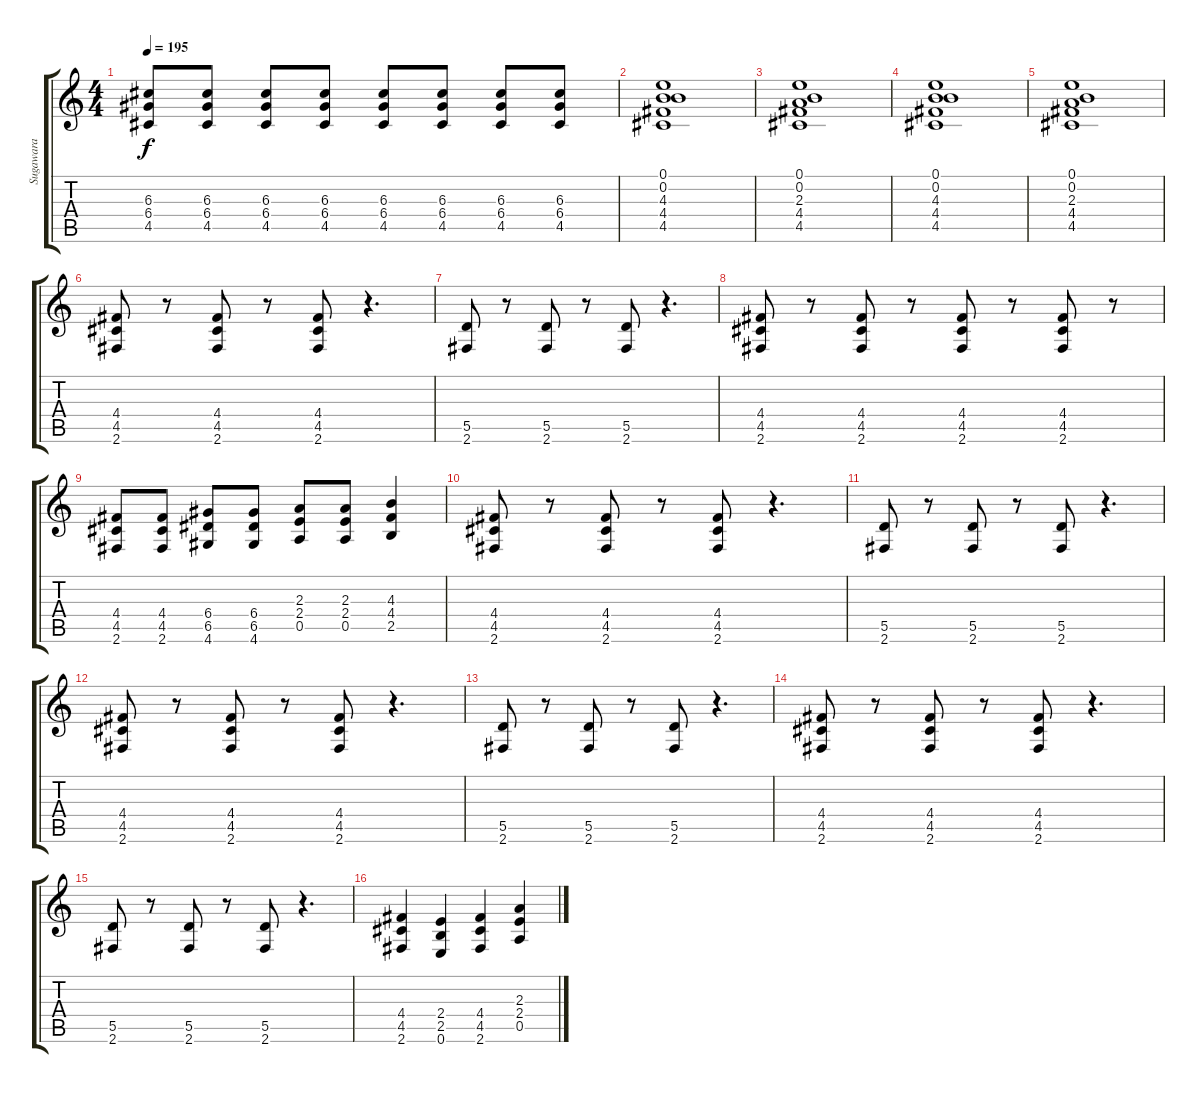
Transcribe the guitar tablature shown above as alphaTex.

\track ("Sugawara" "Sugawara") {instrument distortionguitar}
\staff {score tabs}
\tuning (E4 B3 G3 D3 A2 E2) {hide}
\ts (4 4)
\tempo 195
\clef g2
\ks c
(6.3 6.4 4.5).8{dy f} (6.3 6.4 4.5).8 (6.3 6.4 4.5).8 (6.3 6.4 4.5).8 (6.3 6.4 4.5).8 (6.3 6.4 4.5).8 (6.3 6.4 4.5).8 (6.3 6.4 4.5).8 |
(0.1 0.2 4.3 4.4 4.5).1 |
(0.1 0.2 2.3 4.4 4.5).1 |
(0.1 0.2 4.3 4.4 4.5).1 |
(0.1 0.2 2.3 4.4 4.5).1 |
(4.4 4.5 2.6).8 r.8 (4.4 4.5 2.6).8 r.8 (4.4 4.5 2.6).8 r.4{d} |
(5.5 2.6).8 r.8 (5.5 2.6).8 r.8 (5.5 2.6).8 r.4{d} |
(4.4 4.5 2.6).8 r.8 (4.4 4.5 2.6).8 r.8 (4.4 4.5 2.6).8 r.8 (4.4 4.5 2.6).8 r.8 |
(4.4 4.5 2.6).8 (4.4 4.5 2.6).8 (6.4 6.5 4.6).8 (6.4 6.5 4.6).8 (2.3 2.4 0.5).8 (2.3 2.4 0.5).8 (4.3 4.4 2.5).4 |
(4.4 4.5 2.6).8 r.8 (4.4 4.5 2.6).8 r.8 (4.4 4.5 2.6).8 r.4{d} |
(5.5 2.6).8 r.8 (5.5 2.6).8 r.8 (5.5 2.6).8 r.4{d} |
(4.4 4.5 2.6).8 r.8 (4.4 4.5 2.6).8 r.8 (4.4 4.5 2.6).8 r.4{d} |
(5.5 2.6).8 r.8 (5.5 2.6).8 r.8 (5.5 2.6).8 r.4{d} |
(4.4 4.5 2.6).8 r.8 (4.4 4.5 2.6).8 r.8 (4.4 4.5 2.6).8 r.4{d} |
(5.5 2.6).8 r.8 (5.5 2.6).8 r.8 (5.5 2.6).8 r.4{d} |
(4.4 4.5 2.6).4 (2.4 2.5 0.6).4 (4.4 4.5 2.6).4 (2.3 2.4 0.5).4
